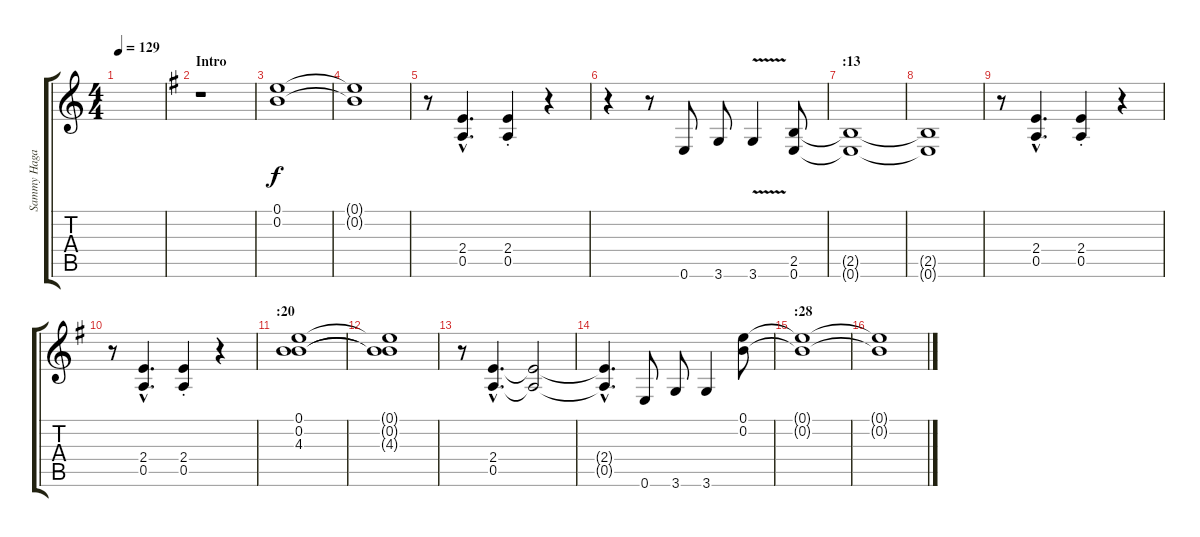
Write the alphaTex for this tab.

\track ("Sammy Hagar" "Sammy Haga") {instrument acousticguitarsteel}
\staff {score tabs}
\tuning (E4 B3 G3 D3 A2 E2) {hide}
\ts (4 4)
\tempo 129
\clef g2
\ks c
|
\section ("" "Intro")
\ks eminor
r.1 |
(0.1 0.2).1 |
(0.1{t} 0.2{t}).1 |
r.8 (2.4{hac} 0.5{hac}).4{d} (2.4{st} 0.5{st}).4 r.4 |
r.4 r.8 0.6.8 3.6.8 3.6{v}.4 (2.5 0.6).8 |
\section ("" ":13")
(2.5{t} 0.6{t}).1 |
(2.5{t} 0.6{t}).1 |
r.8 (2.4{hac} 0.5{hac}).4{d} (2.4{st} 0.5{st}).4 r.4 |
r.8 (2.4{hac} 0.5{hac}).4{d} (2.4{st} 0.5{st}).4 r.4 |
\section ("" ":20")
(0.1 0.2 4.3).1 |
(0.1{t} 0.2{t} 4.3{t}).1 |
r.8 (2.4{hac} 0.5{hac}).4{d} (2.4{t} 0.5{t}).2 |
(2.4{hac t} 0.5{hac t}).4{d} 0.6.8 3.6.8 3.6.4 (0.1 0.2).8 |
\section ("" ":28")
(0.1{t} 0.2{t}).1 |
(0.1{t} 0.2{t}).1
